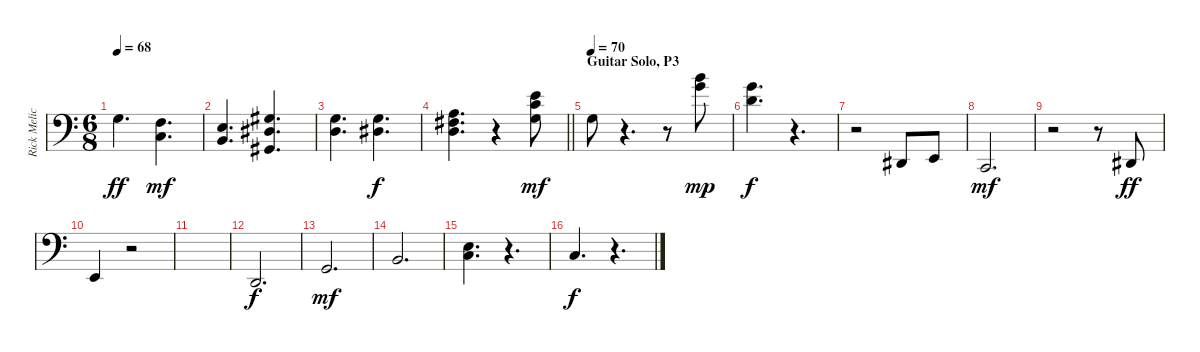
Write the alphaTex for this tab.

\track ("Rick Melick left Hand" "Rick Melic") {instrument brightacousticpiano}
\staff {score}
\tuning (Bb3 Gb3 Db3 Ab2 Eb2 Bb1 F1) {hide}
\ts (6 8)
\tempo 68
\clef f4
\ks c
6.3.4{d dy ff} (9.4 9.5).4{d dy mf} |
(8.4 8.5).4{d} (7.3 7.4 5.5).4{d} |
(11.4 11.5).4{d} (6.3 7.4).4{d dy f} |
\barLineRight lightlight
(3.2 5.3 6.4).4{d} r.4 (6.1 6.2 6.3).8{dy mf} |
\section ("" "Guitar Solo, P3")
\tempo 70
11.4.8 r.4{d} r.8 (9.1 17.2).8{dy mp} |
(13.2 13.3).4{d dy f} r.4{d} |
r.2 0.5.8 1.5.8 |
2.6.2{d dy mf} |
r.2 r.8 0.5.8{dy ff} |
1.5.4 r.2 |
|
4.6.2{d dy f} |
4.5.2{d dy mf} |
8.5.2{d} |
(3.3 4.4).4{d} r.4{d} |
4.4.4{d dy f} r.4{d}
